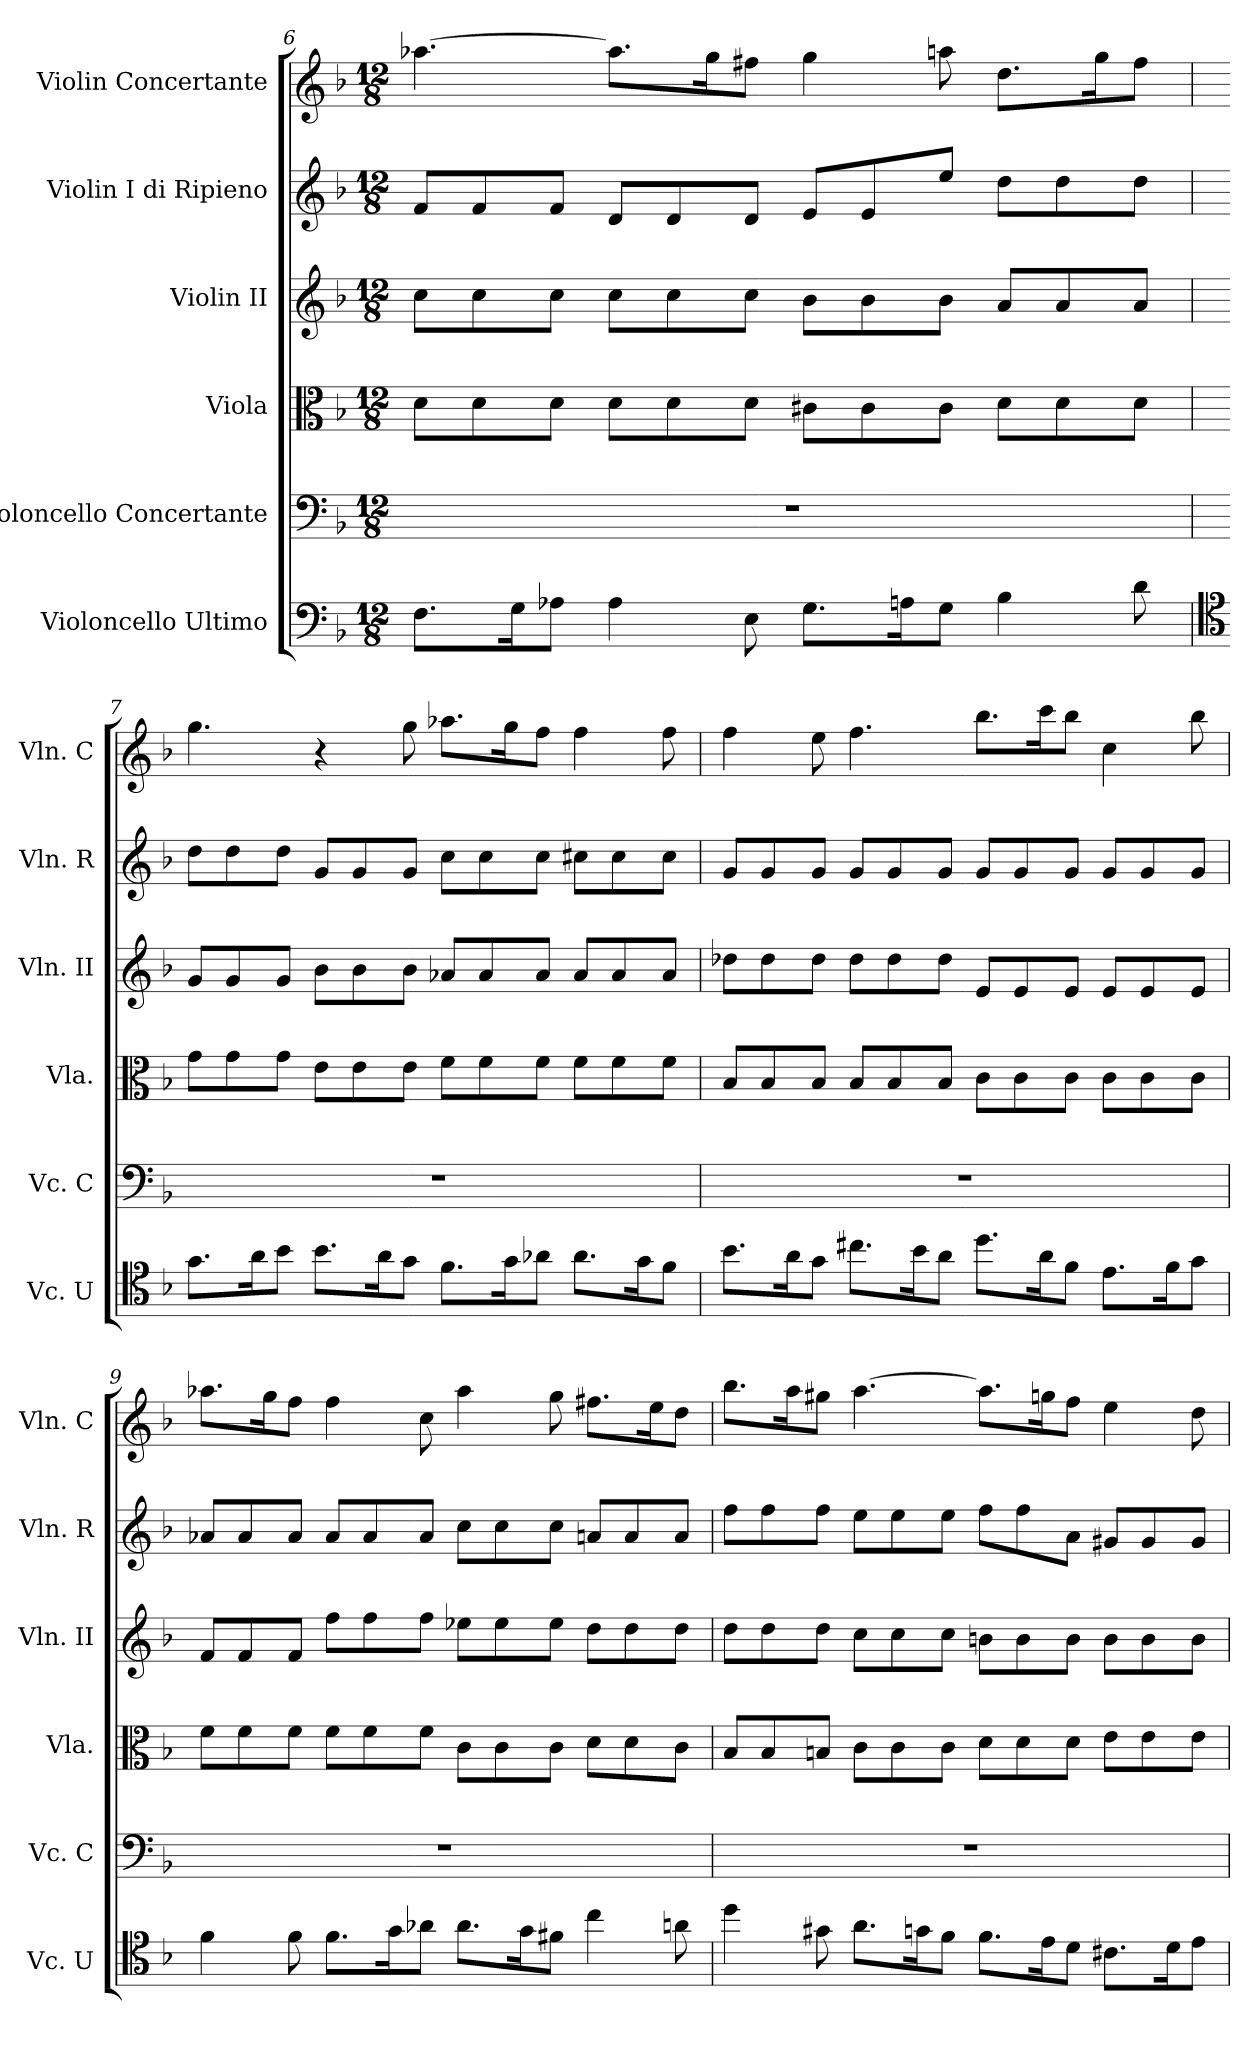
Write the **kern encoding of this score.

**kern	**kern	**kern	**kern	**kern	**kern
*part6	*part5	*part4	*part3	*part2	*part1
*staff6	*staff5	*staff4	*staff3	*staff2	*staff1
*I"Violoncello Ultimo	*I"Violoncello Concertante	*I"Viola	*I"Violin II	*I"Violin I di Ripieno	*I"Violin Concertante
*I'Vc. U	*I'Vc. C	*I'Vla.	*I'Vln. II	*I'Vln. R	*I'Vln. C
*clefF4	*clefF4	*clefC3	*clefG2	*clefG2	*clefG2
*k[b-]	*k[b-]	*k[b-]	*k[b-]	*k[b-]	*k[b-]
*M12/8	*M12/8	*M12/8	*M12/8	*M12/8	*M12/8
=6	=6	=6	=6	=6	=6
8.F\L	1.r	8d\L	8cc\L	8f/L	[4.aa-X\
.	.	8d\	8cc\	8f/	.
16G\K	.	.	.	.	.
8A-X\J	.	8d\J	8cc\J	8f/J	.
4A-\	.	8d\L	8cc\L	8d/L	8.aa-\L]
.	.	8d\	8cc\	8d/	.
.	.	.	.	.	16gg\K
8E\	.	8d\J	8cc\J	8d/J	8ff#X\J
8.G\L	.	8c#X\L	8b-\L	8e/L	4gg\
.	.	8c#\	8b-\	8e/	.
16An\K	.	.	.	.	.
8G\J	.	8c#\J	8b-\J	8ee/J	8aan\
4B-\	.	8d\L	8a/L	8dd\L	8.dd\L
.	.	8d\	8a/	8dd\	.
.	.	.	.	.	16gg\K
8d\	.	8d\J	8a/J	8dd\J	8ff#\J
!!LO:LB:g=z
=7	=7	=7	=7	=7	=7
*clefC4	*	*	*	*	*
8.g\L	1.r	8g\L	8g/L	8dd\L	4.gg\
.	.	8g\	8g/	8dd\	.
16a\K	.	.	.	.	.
8b-\J	.	8g\J	8g/J	8dd\J	.
8.b-\L	.	8e\L	8b-\L	8g/L	4r
.	.	8e\	8b-\	8g/	.
16a\K	.	.	.	.	.
8g\J	.	8e\J	8b-\J	8g/J	8gg\
8.f\L	.	8f\L	8a-X/L	8cc\L	8.aa-X\L
.	.	8f\	8a-/	8cc\	.
16g\K	.	.	.	.	16gg\K
8a-X\J	.	8f\J	8a-/J	8cc\J	8ff\J
8.a-\L	.	8f\L	8a-/L	8cc#X\L	4ff\
.	.	8f\	8a-/	8cc#\	.
16g\K	.	.	.	.	.
8f\J	.	8f\J	8a-/J	8cc#\J	8ff\
=8	=8	=8	=8	=8	=8
8.b-\L	1.r	8B-/L	8dd-X\L	8g/L	4ff\
.	.	8B-/	8dd-\	8g/	.
16a\K	.	.	.	.	.
8g\J	.	8B-/J	8dd-\J	8g/J	8ee\
8.cc#X\L	.	8B-/L	8dd-\L	8g/L	4.ff\
.	.	8B-/	8dd-\	8g/	.
16b-\K	.	.	.	.	.
8a\J	.	8B-/J	8dd-\J	8g/J	.
8.dd\L	.	8c\L	8e/L	8g/L	8.bb-\L
.	.	8c\	8e/	8g/	.
16a\K	.	.	.	.	16ccc\K
8f\J	.	8c\J	8e/J	8g/J	8bb-\J
8.e\L	.	8c\L	8e/L	8g/L	4cc\
.	.	8c\	8e/	8g/	.
16f\K	.	.	.	.	.
8g\J	.	8c\J	8e/J	8g/J	8bb-\
!!LO:PB:g=z
=9	=9	=9	=9	=9	=9
4f\	1.r	8f\L	8f/L	8a-X/L	8.aa-X\L
.	.	8f\	8f/	8a-/	.
.	.	.	.	.	16gg\K
8f\	.	8f\J	8f/J	8a-/J	8ff\J
8.f\L	.	8f\L	8ff\L	8a-/L	4ff\
.	.	8f\	8ff\	8a-/	.
16g\K	.	.	.	.	.
8a-X\J	.	8f\J	8ff\J	8a-/J	8cc\
8.a-\L	.	8c\L	8ee-X\L	8cc\L	4aa-\
.	.	8c\	8ee-\	8cc\	.
16g\K	.	.	.	.	.
8f#X\J	.	8c\J	8ee-\J	8cc\J	8gg\
4cc\	.	8d\L	8dd\L	8an/L	8.ff#X\L
.	.	8d\	8dd\	8a/	.
.	.	.	.	.	16ee\K
8an\	.	8c\J	8dd\J	8a/J	8dd\J
=10	=10	=10	=10	=10	=10
4dd\	1.r	8B-/L	8dd\L	8ff\L	8.bb-\L
.	.	8B-/	8dd\	8ff\	.
.	.	.	.	.	16aa\K
8g#X\	.	8Bn/J	8dd\J	8ff\J	8gg#X\J
8.a\L	.	8c\L	8cc\L	8ee\L	[4.aa\
.	.	8c\	8cc\	8ee\	.
16gn\K	.	.	.	.	.
8f\J	.	8c\J	8cc\J	8ee\J	.
8.f\L	.	8d\L	8bn\L	8ff\L	8.aa\L]
.	.	8d\	8b\	8ff\	.
16e\K	.	.	.	.	16ggn\K
8d\J	.	8d\J	8b\J	8a\J	8ff\J
8.c#X\L	.	8e\L	8b\L	8g#X/L	4ee\
.	.	8e\	8b\	8g#/	.
16d\K	.	.	.	.	.
8e\J	.	8e\J	8b\J	8g#/J	8dd\
=	=	=	=	=	=
*-	*-	*-	*-	*-	*-
